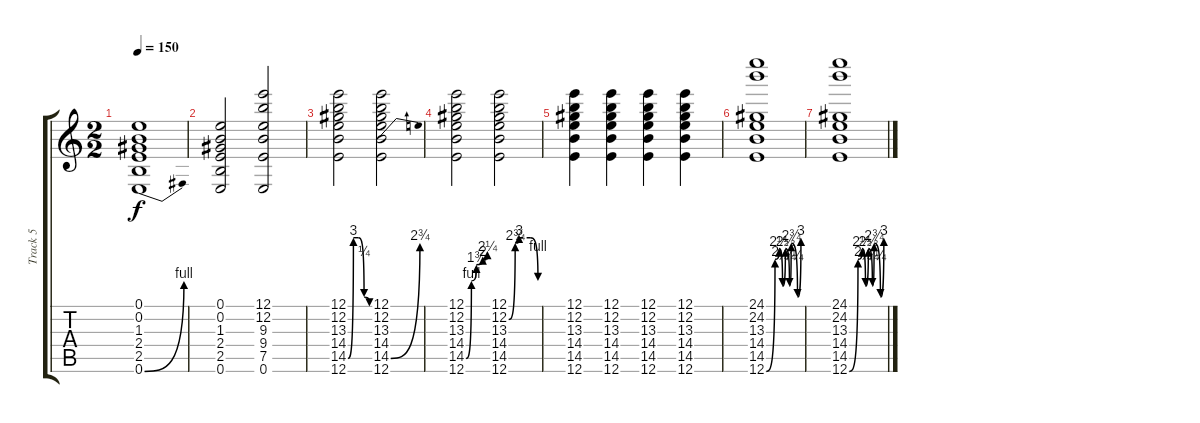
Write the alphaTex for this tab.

\track ("Track 5" "Track 5") {instrument overdrivenguitar}
\staff {score tabs}
\tuning (E4 B3 G3 D3 A2 E2) {hide}
\ts (2 2)
\tempo 150
\clef g2
\ks c
(0.1 0.2 1.3 2.4 2.5 0.6{be (bend 0 0 60 4)}).1{dy f} |
(0.1 0.2 1.3 2.4 2.5 0.6).2 (12.1 12.2 9.3 9.4 7.5 0.6).2 |
(12.1 12.2 13.3 14.4 14.5{be (custom 0 0 15 12 29 12 45 1 60 0)} 12.6).2 (12.1 12.2 13.3 14.4 14.5{be (bend 0 0 60 11)} 12.6).2 |
(12.1 12.2 13.3 14.4 14.5{be (custom 0 0 15 4 29 7 47 8 57 8 60 9)} 12.6).2 (12.1 12.2{be (custom 0 0 13 11 15 11 21 12 44 12 60 4)} 13.3 14.4 14.5 12.6).2 |
(12.1 12.2 13.3 14.4 14.5 12.6).4 (12.1 12.2 13.3 14.4 14.5 12.6).4 (12.1 12.2 13.3 14.4 14.5 12.6).4 (12.1 12.2 13.3 14.4 14.5 12.6).4 |
(24.1 24.2 13.3 14.4 14.5 12.6{be (custom 0 0 15 8 22 10 28 3 33 10 40 3 43 11 54 1 60 12)}).1 |
(24.1 24.2 13.3 14.4 14.5 12.6{be (custom 0 0 15 8 22 10 28 3 33 10 40 3 43 11 54 1 60 12)}).1
